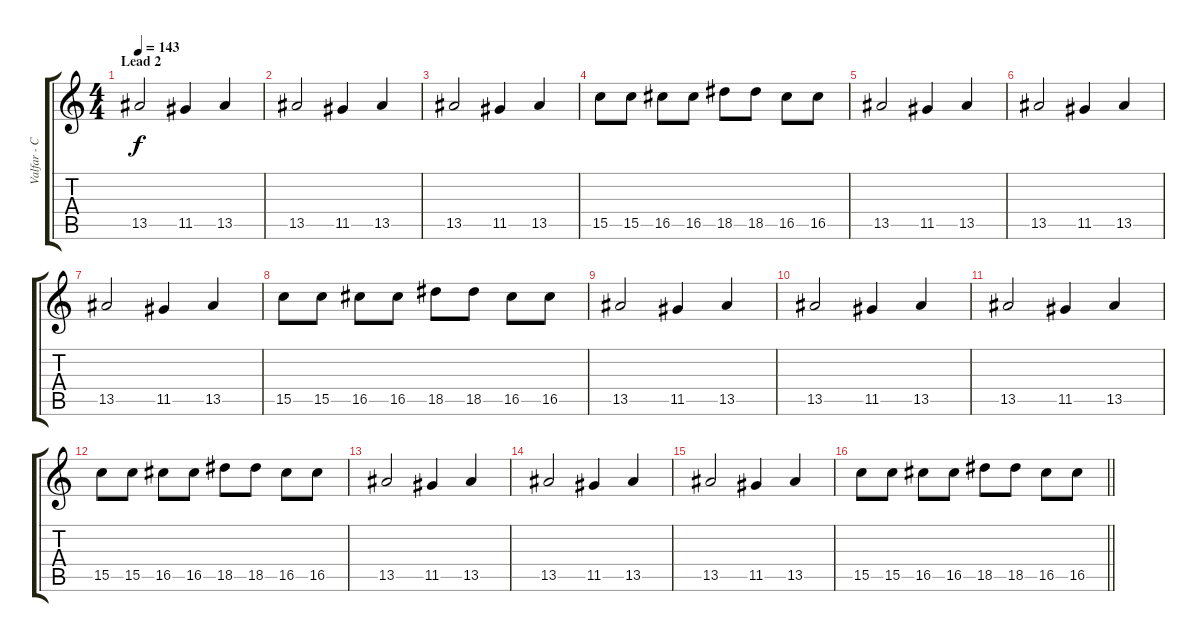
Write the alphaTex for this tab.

\track ("Valfar - Choirs" "Valfar - C") {instrument distortionguitar}
\staff {score tabs}
\tuning (E4 B3 G3 D3 A2 E2) {hide}
\ts (4 4)
\section ("" "Lead 2")
\tempo 143
\clef g2
\ks c
13.5.2{dy f} 11.5.4 13.5.4 |
13.5.2 11.5.4 13.5.4 |
13.5.2 11.5.4 13.5.4 |
15.5.8 15.5.8 16.5.8 16.5.8 18.5.8 18.5.8 16.5.8 16.5.8 |
13.5.2 11.5.4 13.5.4 |
13.5.2 11.5.4 13.5.4 |
13.5.2 11.5.4 13.5.4 |
15.5.8 15.5.8 16.5.8 16.5.8 18.5.8 18.5.8 16.5.8 16.5.8 |
13.5.2 11.5.4 13.5.4 |
13.5.2 11.5.4 13.5.4 |
13.5.2 11.5.4 13.5.4 |
15.5.8 15.5.8 16.5.8 16.5.8 18.5.8 18.5.8 16.5.8 16.5.8 |
13.5.2 11.5.4 13.5.4 |
13.5.2 11.5.4 13.5.4 |
13.5.2 11.5.4 13.5.4 |
\barLineRight lightlight
15.5.8 15.5.8 16.5.8 16.5.8 18.5.8 18.5.8 16.5.8 16.5.8
